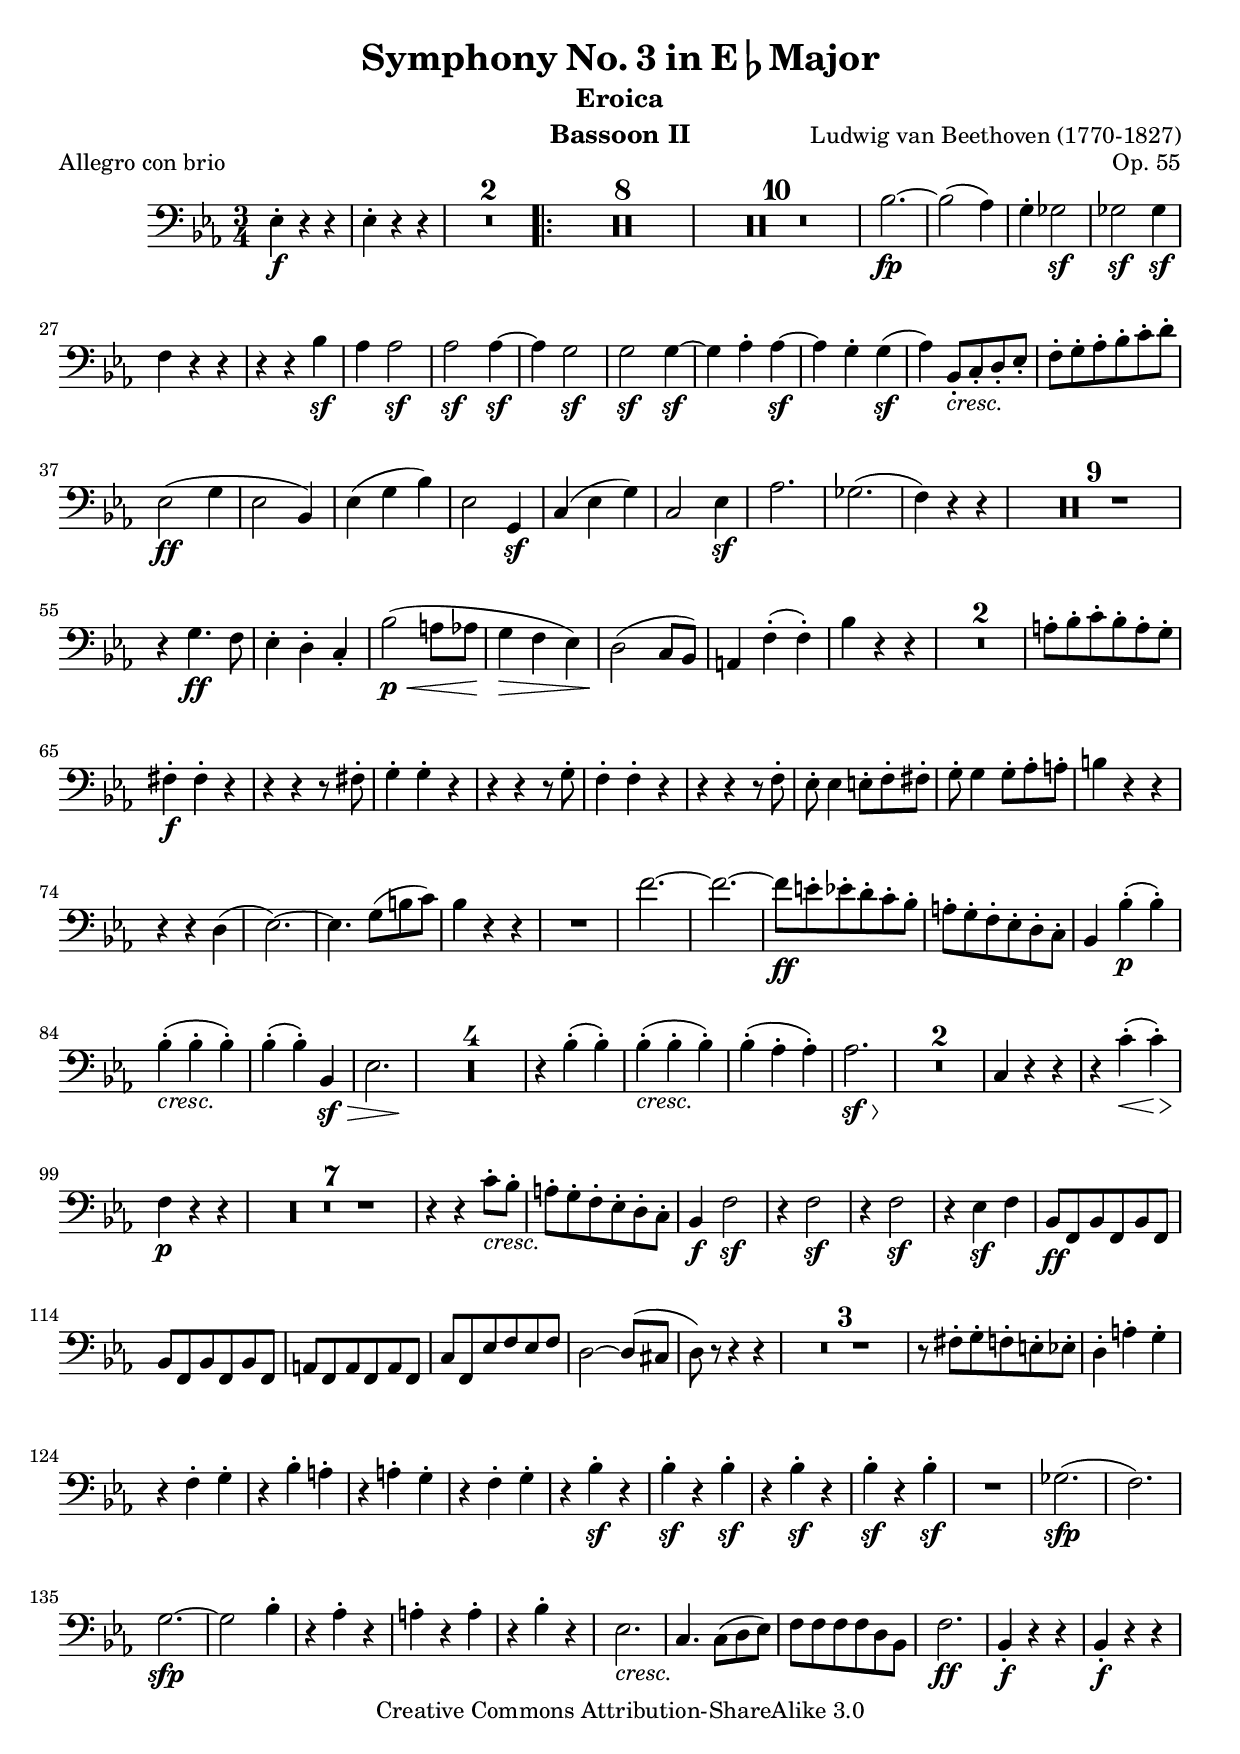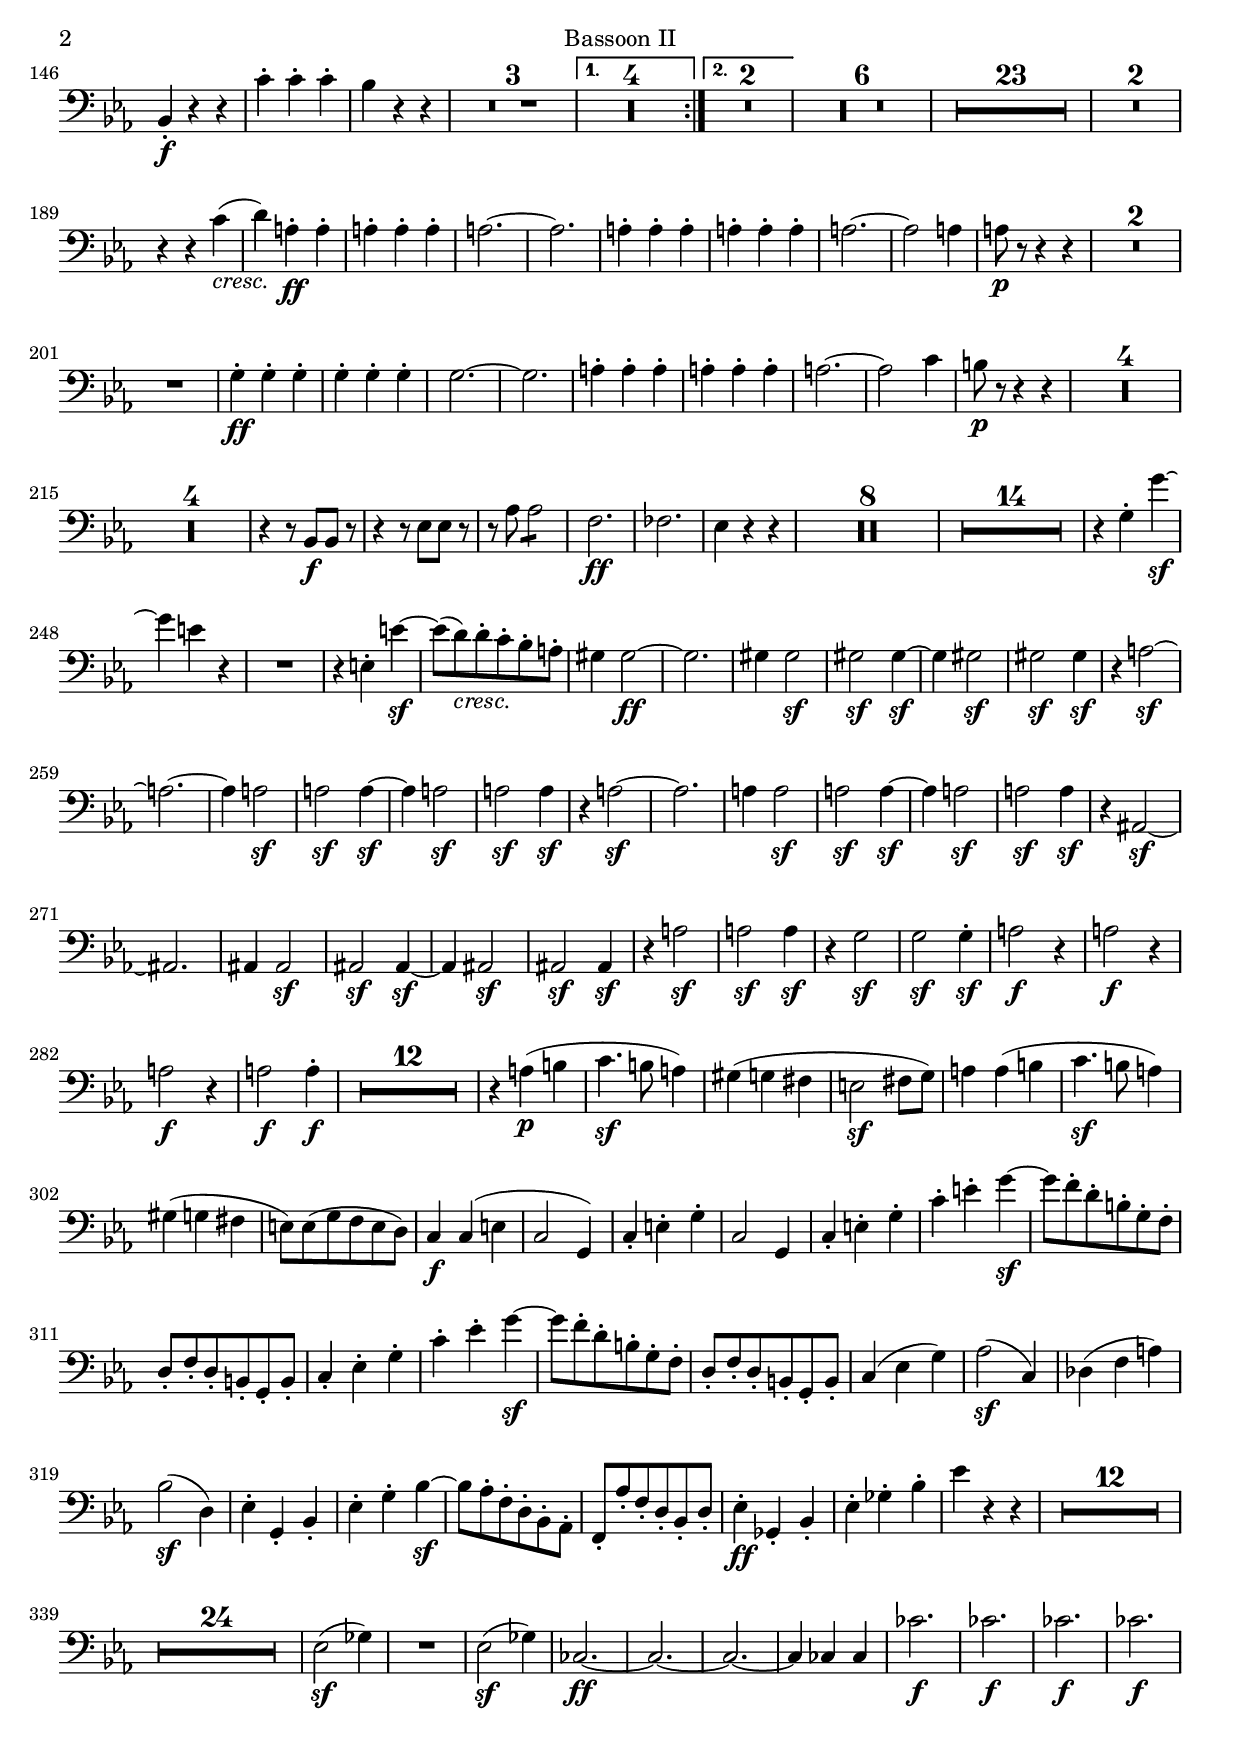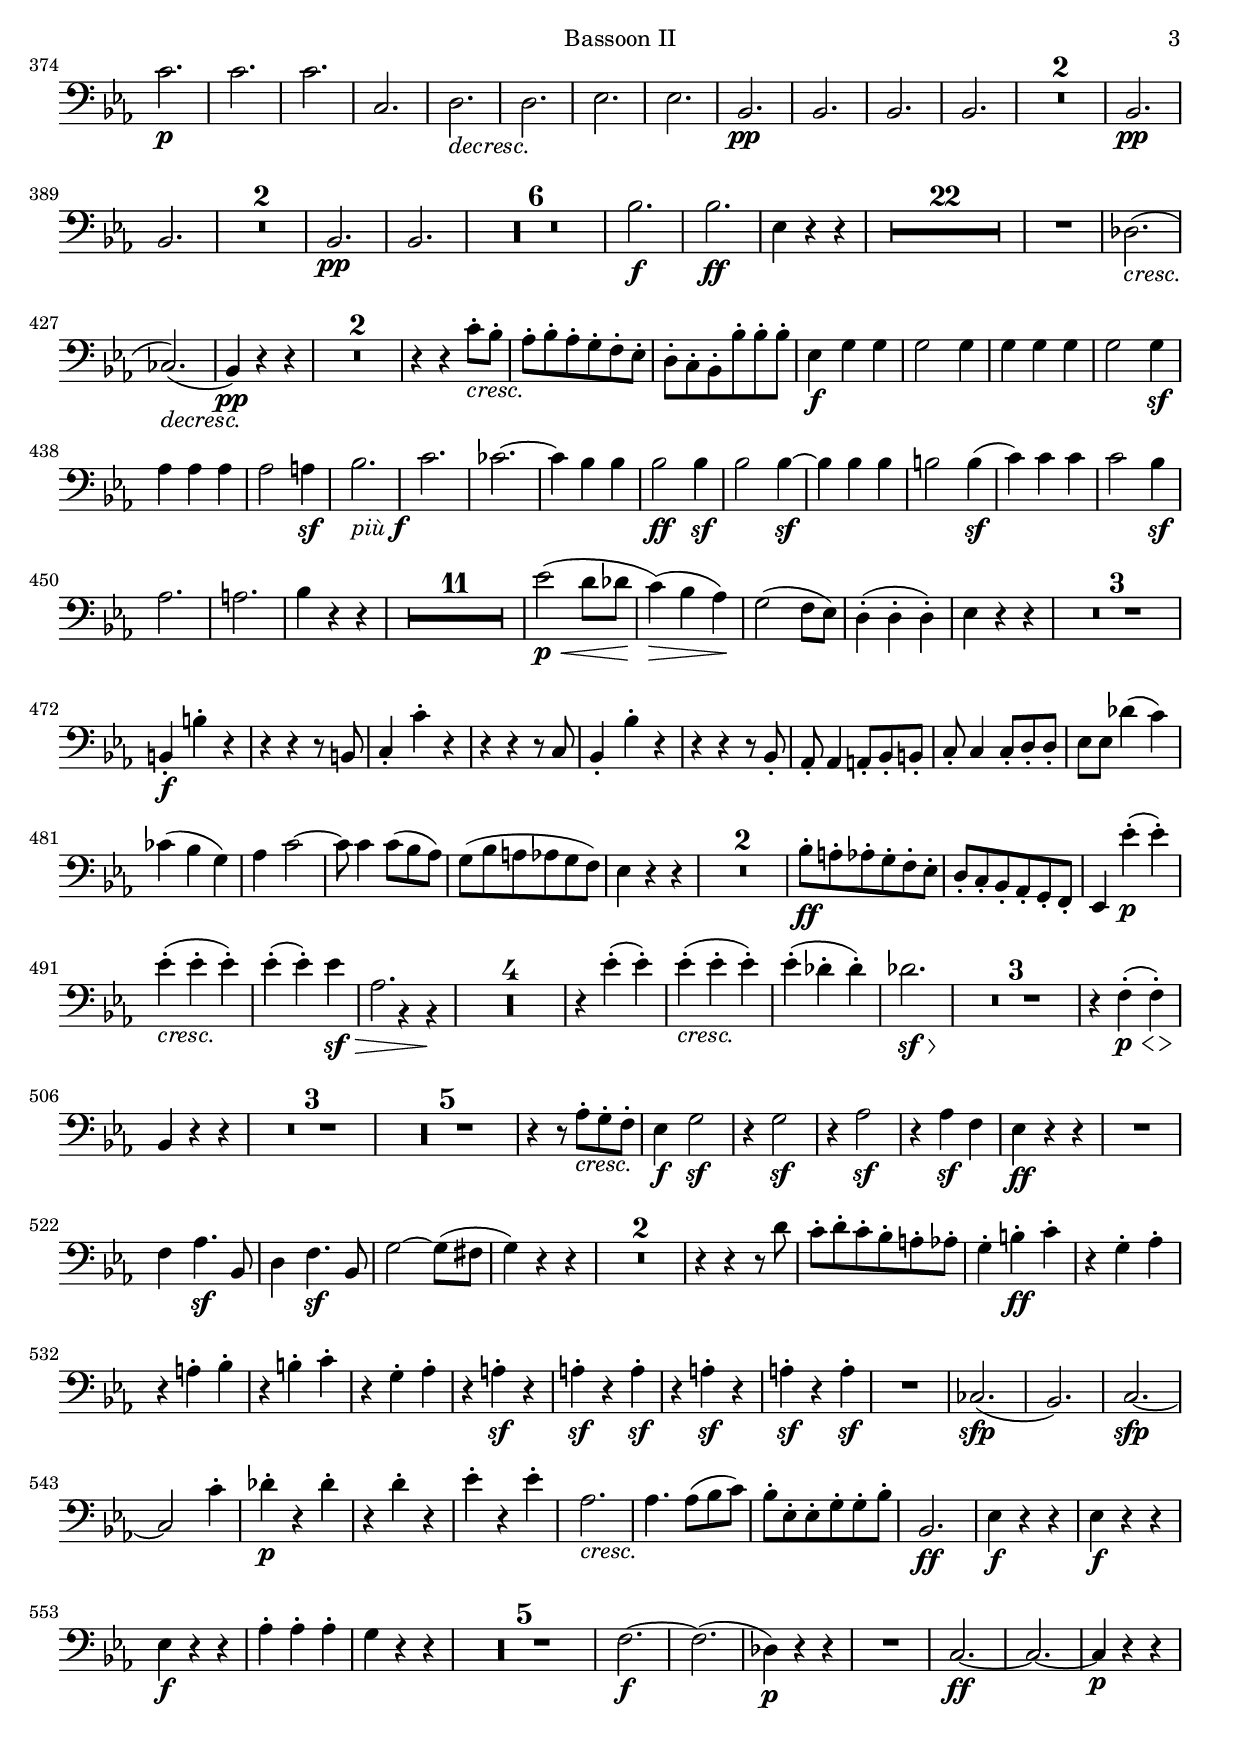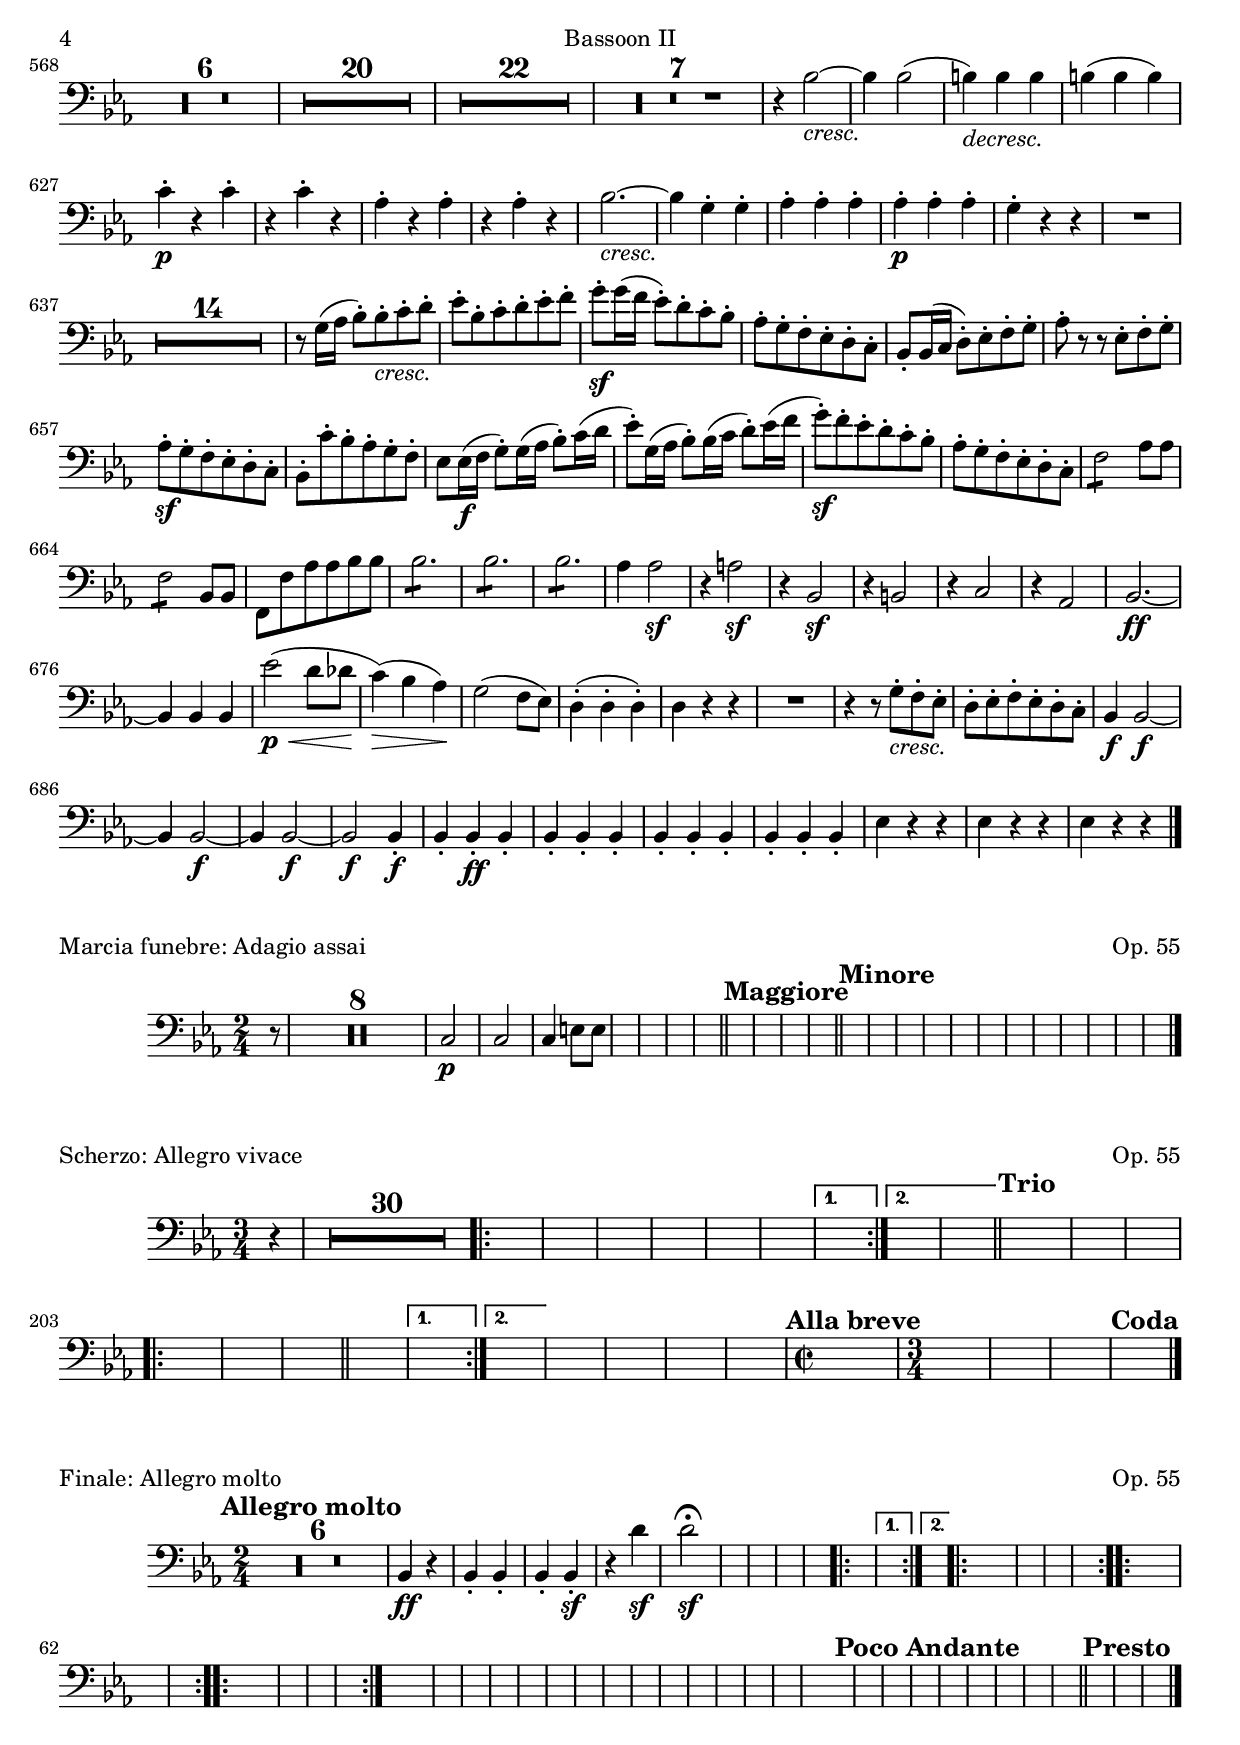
\version "2.9.17"

\include "defs.lyi" 
\include "defs.lyi"

bassoonTwoMvtI = \relative c
{
  \time 3/4
  \key ees \major
  \clef bass
  ees4-.\f r r |
  ees4-. r r |
  R2.*2 |
  \repeat volta 2
  {
    R2.*18 |
    bes'2.~\fp |
    bes2( aes4) |
    g-. ges2\sf |
    ges2\sf ges4\sf |
    f4 r r |
    r r bes4~\sf |
    aes aes2\sf |
    aes\sf aes4~\sf |
    aes g2\sf |
    g\sf g4~\sf |
    g aes-. aes~\sf |
    aes g-. g(\sf |
    aes) bes,8-._\mCresc c-. d-. ees-. |
    f-. g-. aes-. bes-. c-. d-. |

    %page 3
    ees,2(\ff g4 |
    ees2 bes4) |
    ees( g bes) |
    ees,2 g,4\sf |
    c( ees g) |
    c,2 ees4\sf |
    aes2. |
    ges(
    f4) r r |
    R2.*9 |
    r4 g4.\ff f8 |
    ees4-. d-. c-. |
    bes'2(\p\< a8 aes |
    g4\> f ees) |
    d2(\! c8 bes) |
    a4 f'-.( f-.) |

    %page 4
    bes4 r r |
    R2.*2 |
    a8-. bes-. c-. bes-. a-. g-. |
    fis4-.\f fis-. r |
    r r r8 fis8-. |
    g4-. g-. r |
    r r r8 g-. |
    f4-. f-. r |
    r r r8 f-. |
    ees-. ees4 e8-. f-. fis-. |
    g-. g4 g8-. aes-. a-. |
    b4 r r |
    r r d,( |
    ees2.~) |

    %page 5
    ees4. g8( b c) |
    bes4 r r |
    R2. |
    f'2.~ |
    f~ |
    f8\ff e-. ees-. d-. c-. bes-. |
    a-. g-. f-.ees-. d-. c-. |
    bes4 bes'-.(\p bes-.) |
    bes-.(_\mCresc bes-. bes-.) |
    bes-.( bes-.) bes,4\sf\> |
    << ees2. {s4 s s\!} >> |
    R2.*4 |
    r4 bes'-.( bes-.) |
    bes-.(_\mCresc bes-. bes-.) |
    bes-.( aes-. aes4-.) |
    << aes2. {s4\sf\> s s\!} >> |
    R2.*2 |
    c,4 r r |

    %page 6
    r4 c'-.(\< c-.)\> |
    f,\p r r |
    R2.*7 |
    r4 r c'8-._\mCresc bes-. |
    a-. g-. f-. ees-. d-. c-. |
    bes4\f f'2\sf |
    r4 f2\sf |
    r4 f2\sf |
    r4 ees\sf f |
    bes,8\ff f bes f bes f |
    bes f bes f bes f |
    a f a f a f |
    c' f, ees' f ees f |
    d2~ d8( cis |
    
    %page 7
    d8) r r4 r |
    R2.*3 |
    r8 fis-. g-. f-. e-. ees-. |
    d4-. a'-. g-. |
    r f-. g-. |
    r bes-. a-. |
    r a-. g-. |
    r f-. g-. |
    \repeat unfold 6 {r bes-.\sf} |
    R2. |
    ges2.(\sfp |
    f) |
    g2.~\sfp |
    g2 bes4-. |
    r aes-. r |
    a-. r a-. |

    %page 8
    r bes-. r |
    ees,2._\mCresc |
    c4. c8( d ees) |
    f f f f d bes |
    f'2.\ff |
    bes,4-.\f r r |
    bes-.\f r r |
    bes-.\f r r |
    c'-. c-. c-. |
    bes r r |
    R2.*3 |
  }
  \alternative
  {
    {
      R2.*4 |
    }
    {
      R2.*2 |
    }
  }
  R2.*31 | %page 9, page 10
  r4 r c(_\mCresc |
  d) a-.\ff a-. |
  a-. a-. a-. |
  a2.~ | a |
  a4-. a-. a-. |
  a-. a-. a-. |
  a2.~ | a2 a4 |
  a8\p r r4 r |
  R2.*3 | %page 11
  g4-.\ff \repeat unfold 5 {g-.} |
  g2.~ | g |
  \repeat unfold 6 {a4-.} |
  a2.~ | a2 c4 | b8\p r r4 r |
  R2.*8 | %page 12
  r4 r8 bes,\f bes r |
  r4 r8 ees ees r |
  r aes aes2:8 |
  f2.\ff |
  fes |
  ees4 r r |
  R2.*22 | %page 13
  r4 g-. g'~\sf | g e r4 |
  R2. |
  r4 e,-. e'~\sf |
  e8( d)_\mCresc d-. c-. bes-. a-. |
  gis4 gis2~\ff | gis2. | gis4 gis2\sf |
  gis\sf gis4~\sf | gis gis2\sf |
  gis2\sf gis4\sf |
  r a2~\sf | a2.~ | a4 a2\sf |
  a\sf a4~\sf | a a2\sf |
  a2\sf a4\sf |
  r4 a2~\sf | a2. | a4 a2\sf |
  a\sf a4~\sf | a a2\sf |
  a2\sf a4\sf |
  r4 ais,2~\sf | ais2. | ais4 ais2\sf |
  ais\sf ais4~\sf | ais ais2\sf |
  ais2\sf ais4\sf |

  %page 15
  r4 a'2\sf | a\sf a4\sf |
  r4 g2\sf | g\sf g4-.\sf |
  \repeat unfold 3 {a2\f r4 |}
  a2\f a4-.\f |
  R2.*12 |
  r4 a(\p b |
  
  %page 16
  c4.\sf b8 a4) |
  gis4( g fis | e2\sf fis8 g) |
  a4 a( b | c4.\sf b8 a4) |
  gis4( g fis | e8) e( g f e d) |
  c4\f c( e | c2 g4) |
  c-. e-. g-. |
  c,2 g4 |
  c-. e-. g-. | c-. e-. g~\sf |
  g8 f-. d-. b-. g-. f-. |
  d-. f-. d-. b-. g-. b-. |
  c4-. ees-. g-. |
  c-. ees-. g~\sf |
  g8 f-. d-. b-. g-. f-. |
  d-. f-. d-. b-. g-. b-. |
  c4( ees g) |
  aes2(\sf c,4) |

  %page 17
  des( f a) |
  bes2(\sf d,4) |
  ees-. g,-. bes-. |
  ees-. g-. bes~\sf |
  bes8 aes-. f-. d-. bes-. aes-. |
  f-. aes'-. f-. d-. bes-. d-. |
  ees4-.\ff ges,-. bes-. |
  ees-. ges-. bes-. |
  ees r r |
  R2.*36 |
  ees,2(\sf ges4) |

  %page 19
  R2. |
  ees2(\sf ges4) |
  ces,2.~\ff | ces~ | ces~ | ces4 ces ces |
  \repeat unfold 4 {ces'2.\f |}
  c2.\p |
  \repeat unfold 2 {c2. |}
  c, |
  d2._\mDecresc |
  d | ees | ees |
  bes2.\pp |
  \repeat unfold 3 {bes2. |}
  \repeat unfold 2 {R2.*2 | bes2.\pp | bes2. |}

  %page 20
  R2.*6 |
  bes'2.\f | bes\ff | ees,4 r r |
  R2.*23 | %page 21
  des2.(_\mCresc | ces)(_\mDecresc | bes4)\pp r r |
  R2.*2 |
  r4 r c'8-._\mCresc bes-. |
  aes-. bes-. aes-. g-. f-. ees-. |
  d-. c-. bes-. bes'-. bes-. bes-. |
  ees,4\f g g |
  g2 g4 |
  g4 g g |
  g2 g4\sf |
  aes aes aes |
  aes2 a4\sf |
  bes2._\mPiuF |
  c |
  ces~ | ces4 bes bes |
  bes2\ff bes4\sf |
  bes2 bes4~\sf | bes bes bes |
  b2 b4(\sf | %page 22
  c) c c |
  c2 bes4\sf |
  aes2. | a |
  bes4 r r |
  R2.*11 |
  ees2(\p\< d8 des | c4)(\> bes aes)\! |
  g2( f8 ees) | d4-.( d-. d-.) | ees4 r r |

  %page 23
  R2.*3 |
  b4-.\f b'-. r |
  r r r8 b,8 | c4-. c'-. r |
  r r r8 c,8 | bes4-. bes'-. r |
  r r r8 bes,8-. |
  aes-. aes4 a8-. bes-. b-. |
  c-. c4 c8-. d-. d-. |
  ees8 ees des'4( c) |
  ces( bes g) |
  aes c2~ |
  c8 c4 c8( bes aes) |
  g( bes a aes g f) |
  ees4 r r |

  %page 24
  R2.*2 |
  bes'8-.\ff a-. aes-. g-. f-. ees-. |
  d-. c-. bes-. aes-. g-. f-. |
  ees4 ees''-.(\p ees-.) |
  ees-.(_\mCresc ees-. ees-.) |
  ees-.( ees-.)  ees4\sf\> |
  << aes,2. {s4 r r\!} >> |
  R2.*4 |
  r4 ees'-.( ees-.)
  ees-.(_\mCresc ees-. ees-.) |
  ees-.( des-.  des-.) |
  << des2. {s4\sf\> s s\!} >> |
  R2.*3 |
  r4 f,-.(\p\< f-.)\> | bes,4\! r r |
  R2.*8 | %page 25
  r4 r8 aes'-._\mCresc g-. f-. |
  ees4\f g2\sf |
  r4 g2\sf |
  r4 aes2\sf |
  r4 aes\sf f |
  ees\ff r r |
  R2. |
  f4 aes4.\sf bes,8 |
  d4 f4.\sf bes,8 |
  g'2~ g8( fis |
  g4) r r |
  R2.*2 |
  r4 r r8 d'8 |

  %page 26
  c8-. d-. c-. bes-. a-. aes-. |
  g4-. b-.\ff c-. |
  r g-. aes-. |
  r a-. bes-. |
  r b-. c-. |
  r g-. aes-. |
  \repeat unfold 6 {r a-.\sf} |
  R2. |
  ces,2.(\sfp | bes) |
  c2.~\sfp | c2 c'4-. |
  des-.\p r des-. |
  r d-. r |
  ees-. r ees-. |
  aes,2._\mCresc |
  aes4. aes8( bes c) |

  %page 27
  bes-. ees,-. ees-. g-. g-. bes-. |
  bes,2.\ff |
  \repeat unfold 3 {ees4\f r r |}
  aes-. aes-. aes-. |
  g r r |
  R2.*5
  f2.~\f | f( | des4)\p r r |
  R2. |
  c2.~\ff | c~ |
  c4\p r r |
  R2.*55 | %page 28, page 29, page 30
  r4 bes'2~_\mCresc |
  bes4 bes2( |
  b4)_\mDecresc b b |
  b( b b) |
  c-.\p r c-. |
  r c-. r |
  aes-. r aes-. |
  r aes-. r |
  bes2.~_\mCresc |
  bes4 g-. g-. |
  aes-. aes-. aes-. |
  aes-.\p aes-. aes-. |
  g-. r r |
  R2.*15 | %page 31
  r8 g16( aes bes8-.) bes-._\mCresc c-. d-. |
  ees-. bes-. c-. d-. ees-. f-. |
  g-.\sf g16( f ees8-.) d-. c-. bes-. |
  aes-. g-. f-. ees-. d-. c-. |

  %page 32
  bes-. bes16( c d8-.) ees-. f-. g-. |
  aes-. r r ees-. f-. g-. |
  aes-.\sf g-. f-. ees-. d-. c-. |
  bes-. c'-. bes-. aes-. g-. f-. |
  ees8 ees16(\f f g8-.) g16( aes bes8-.) c16( d |
  ees8-.) g,16( aes bes8-.) bes16( c d8-.) ees16( f |
  g8-.)\sf f-. ees-. d-. c-. bes-. |
  aes-. g-. f-. ees-. d-. c-. |
  f2:8 aes8 aes |
  f2:8 bes,8 bes |
  f f' aes aes bes bes |
  bes2.:8 |
  bes2.:8 |
  bes2.:8 |
  aes4 aes2\sf |
  r4 a2\sf |
  r4 bes,2\sf |
  r4 b2 |
  r4 c2 |

  %page 33
  r4 aes2 |
  bes2.~\ff | bes4 bes bes |
  ees'2(\p\< d8 des | c4)(\> bes aes)\! |
  g2( f8 ees) | d4-.( d-. d-.) | d4 r r |
  R2. |
  r4 r8 g-._\mCresc f-. ees-. |
  d-. ees-. f-. ees-. d-. c-. |
  bes4\f bes2~\f |
  bes4 bes2~\f |
  bes4 bes2~\f |
  bes2\f bes4-.\f |
  bes-. bes-.\ff \repeat unfold 10{bes-.} |
  ees4 r r | ees r r | ees r r | \bar "|."
}

 
\include "defs.lyi"

bassoonTwoMvtII = \relative c
{
  \time 2/4
  \key ees \major
  \clef bass
  \partial 8 r8 |
  R2*8 |
  c2\p | c |
  c4 e8 e |

  %page 2
}

 
\include "defs.lyi"

bassoonTwoMvtIII = \relative c'
{
  \key ees \major
  \clef bass
  r4
  R2.*30 |
}

 
\include "defs.lyi"

bassoonTwoMvtIV = \relative c
{
  \clef bass
  \key c \minor
  R2*6 |
  bes4\ff r |
  bes-. bes-. |
  bes-. bes-.\sf |
  r d'\sf |
  d2\sf\fermata |
}

 

instrument = "Bassoon II"

notesMvtI = \bassoonTwoMvtI
notesMvtII = \bassoonTwoMvtII
notesMvtIII = \bassoonTwoMvtIII
notesMvtIV = \bassoonTwoMvtIV

\include "Part.lyi"

